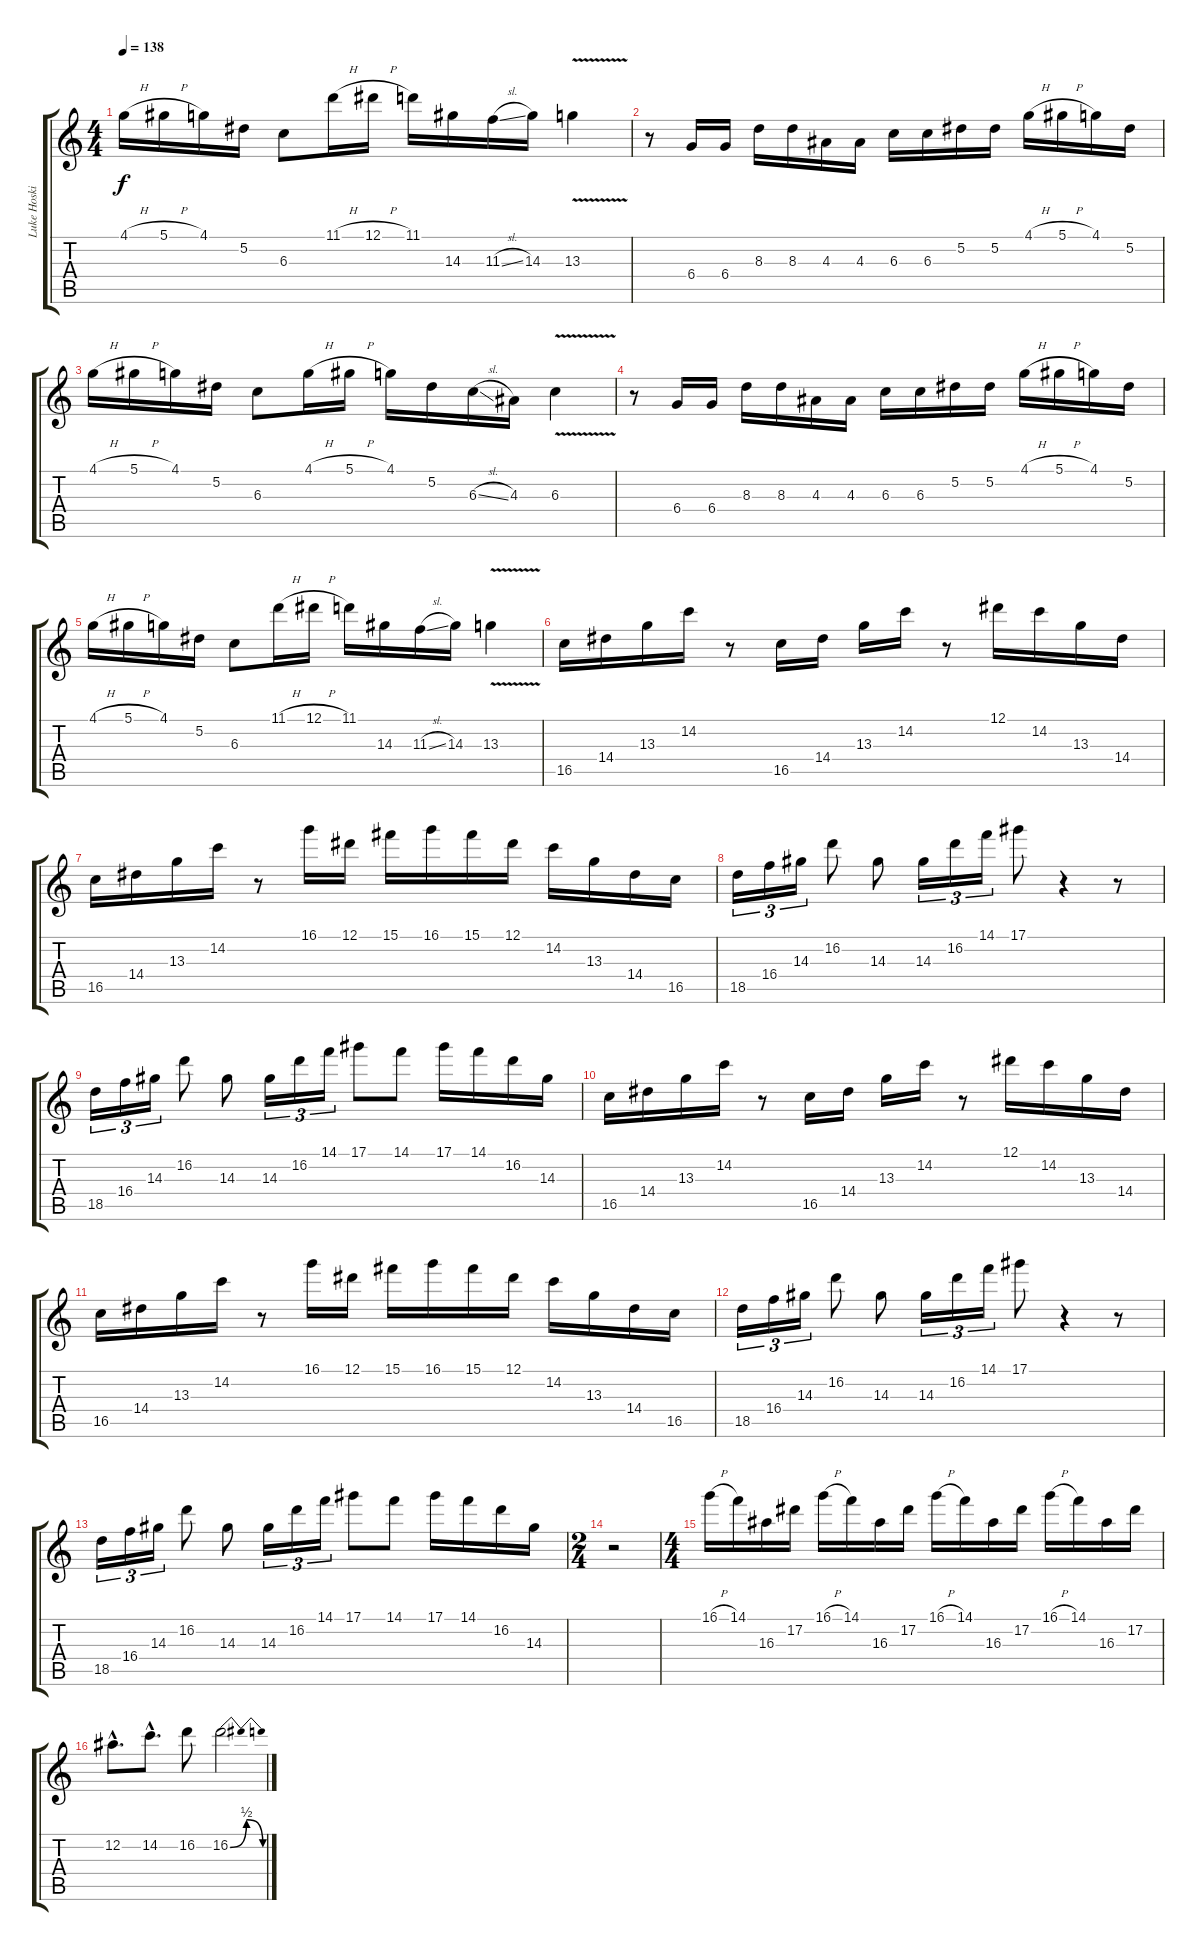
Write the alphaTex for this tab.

\track ("Luke Hoskin" "Luke Hoski") {instrument overdrivenguitar}
\staff {score tabs}
\tuning (Eb4 Bb3 Gb3 Db3 Ab2 Eb2) {hide}
\ts (4 4)
\tempo 138
\clef g2
\ks c
4.1{h}.16{dy f} 5.1{h}.16 4.1.16 5.2.16 6.3.8 11.1{h}.16 12.1{h}.16 11.1.16 14.3.16 11.3{sl}.16 14.3.16 13.3{v}.4 |
r.8 6.4.16 6.4.16 8.3.16 8.3.16 4.3.16 4.3.16 6.3.16 6.3.16 5.2.16 5.2.16 4.1{h}.16 5.1{h}.16 4.1.16 5.2.16 |
4.1{h}.16 5.1{h}.16 4.1.16 5.2.16 6.3.8 4.1{h}.16 5.1{h}.16 4.1.16 5.2.16 6.3{sl}.16 4.3.16 6.3{v}.4 |
r.8 6.4.16 6.4.16 8.3.16 8.3.16 4.3.16 4.3.16 6.3.16 6.3.16 5.2.16 5.2.16 4.1{h}.16 5.1{h}.16 4.1.16 5.2.16 |
4.1{h}.16 5.1{h}.16 4.1.16 5.2.16 6.3.8 11.1{h}.16 12.1{h}.16 11.1.16 14.3.16 11.3{sl}.16 14.3.16 13.3{v}.4 |
16.5.16 14.4.16 13.3.16 14.2.16 r.8 16.5.16 14.4.16 13.3.16 14.2.16 r.8 12.1.16 14.2.16 13.3.16 14.4.16 |
16.5.16 14.4.16 13.3.16 14.2.16 r.8 16.1.16 12.1.16 15.1.16 16.1.16 15.1.16 12.1.16 14.2.16 13.3.16 14.4.16 16.5.16 |
18.5.16{tu (3 2)} 16.4.16{tu (3 2)} 14.3.16{tu (3 2)} 16.2.8 14.3.8 14.3.16{tu (3 2)} 16.2.16{tu (3 2)} 14.1.16{tu (3 2)} 17.1.8 r.4 r.8 |
18.5.16{tu (3 2)} 16.4.16{tu (3 2)} 14.3.16{tu (3 2)} 16.2.8 14.3.8 14.3.16{tu (3 2)} 16.2.16{tu (3 2)} 14.1.16{tu (3 2)} 17.1.8 14.1.8 17.1.16 14.1.16 16.2.16 14.3.16 |
16.5.16 14.4.16 13.3.16 14.2.16 r.8 16.5.16 14.4.16 13.3.16 14.2.16 r.8 12.1.16 14.2.16 13.3.16 14.4.16 |
16.5.16 14.4.16 13.3.16 14.2.16 r.8 16.1.16 12.1.16 15.1.16 16.1.16 15.1.16 12.1.16 14.2.16 13.3.16 14.4.16 16.5.16 |
18.5.16{tu (3 2)} 16.4.16{tu (3 2)} 14.3.16{tu (3 2)} 16.2.8 14.3.8 14.3.16{tu (3 2)} 16.2.16{tu (3 2)} 14.1.16{tu (3 2)} 17.1.8 r.4 r.8 |
18.5.16{tu (3 2)} 16.4.16{tu (3 2)} 14.3.16{tu (3 2)} 16.2.8 14.3.8 14.3.16{tu (3 2)} 16.2.16{tu (3 2)} 14.1.16{tu (3 2)} 17.1.8 14.1.8 17.1.16 14.1.16 16.2.16 14.3.16 |
\ts (2 4)
r.2 |
\ts (4 4)
16.1{h}.16 14.1.16 16.3.16 17.2.16 16.1{h}.16 14.1.16 16.3.16 17.2.16 16.1{h}.16 14.1.16 16.3.16 17.2.16 16.1{h}.16 14.1.16 16.3.16 17.2.16 |
12.2{hac}.8{d} 14.2{hac}.8{d} 16.2.8 16.2{be (bendrelease 0 0 15 2 30 2 60 0)}.2
